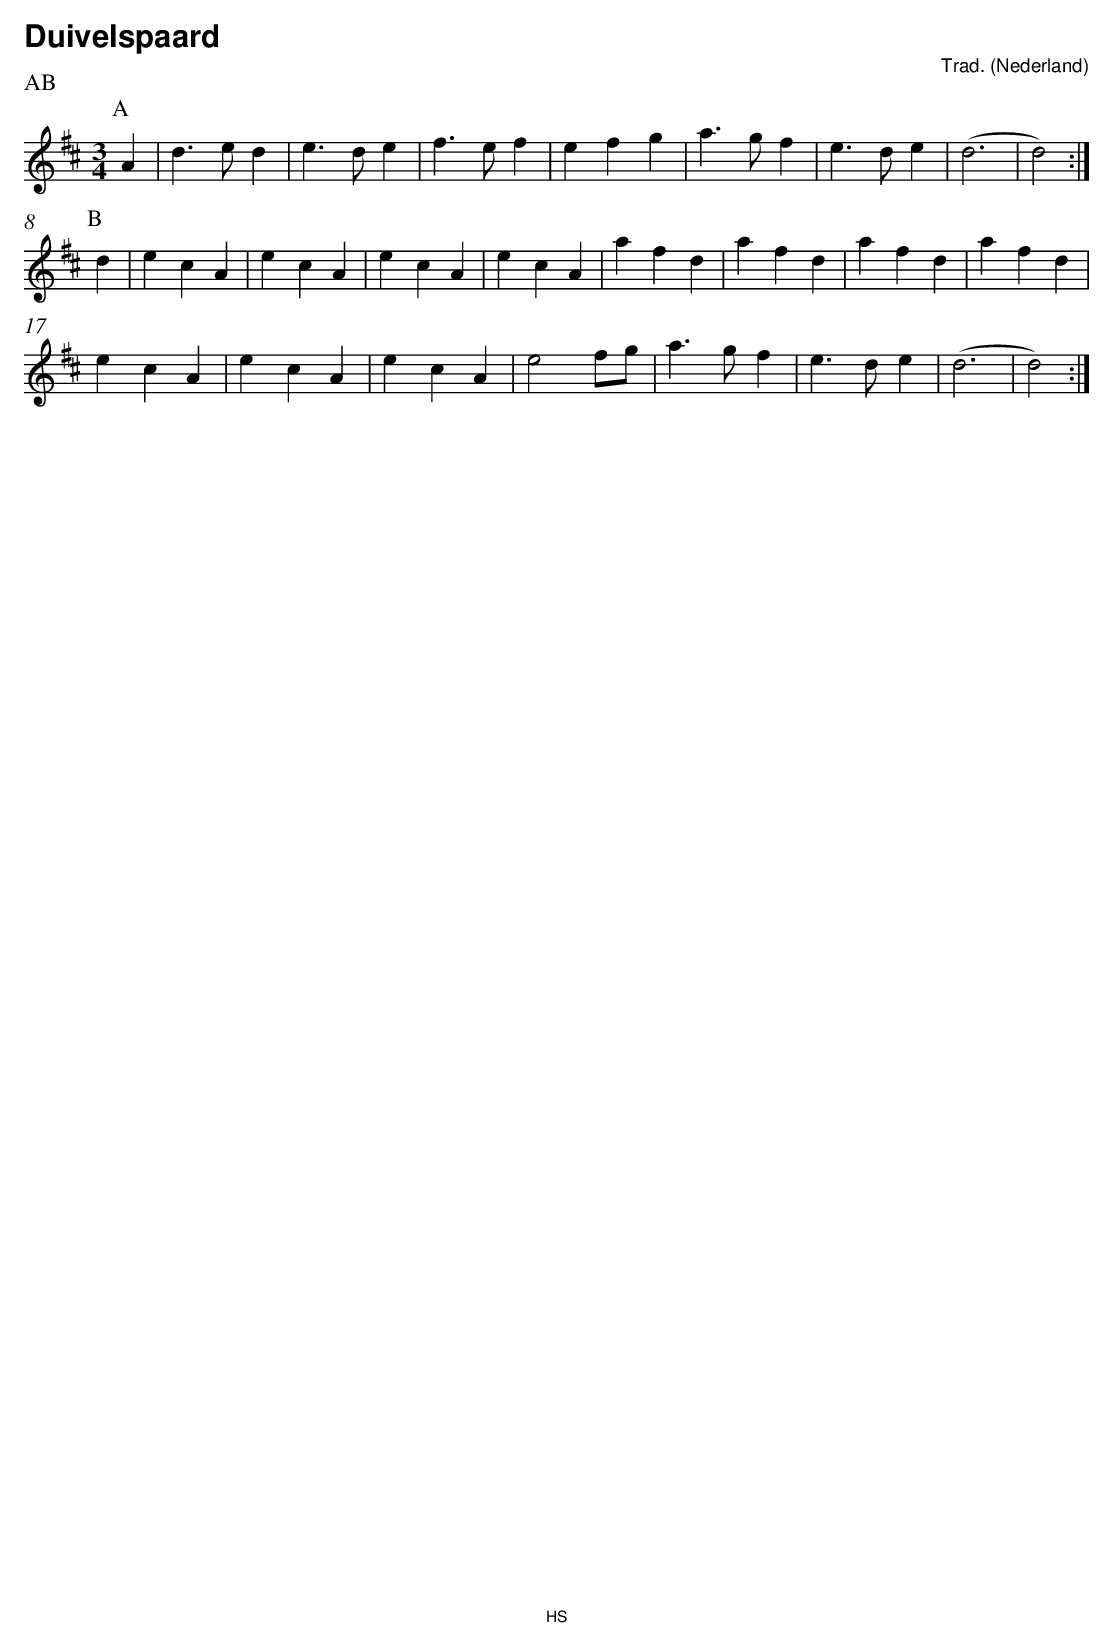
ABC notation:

X:1
T:Duivelspaard
C:Trad.
O:Nederland
L:1/4
M:3/4
P:AB
K:D
P:A
A | d>e d | e>d e| f>e f | e f g | a>g f | e>d e | (d3 | d2) :|
P:B
d | e c A | e c A | e c A | e c A | a f d | a f d | a f d | a f d |
e c A | e c A | e c A | e2 f/g/ | a>g f | e>d e | (d3 | d2) :|
